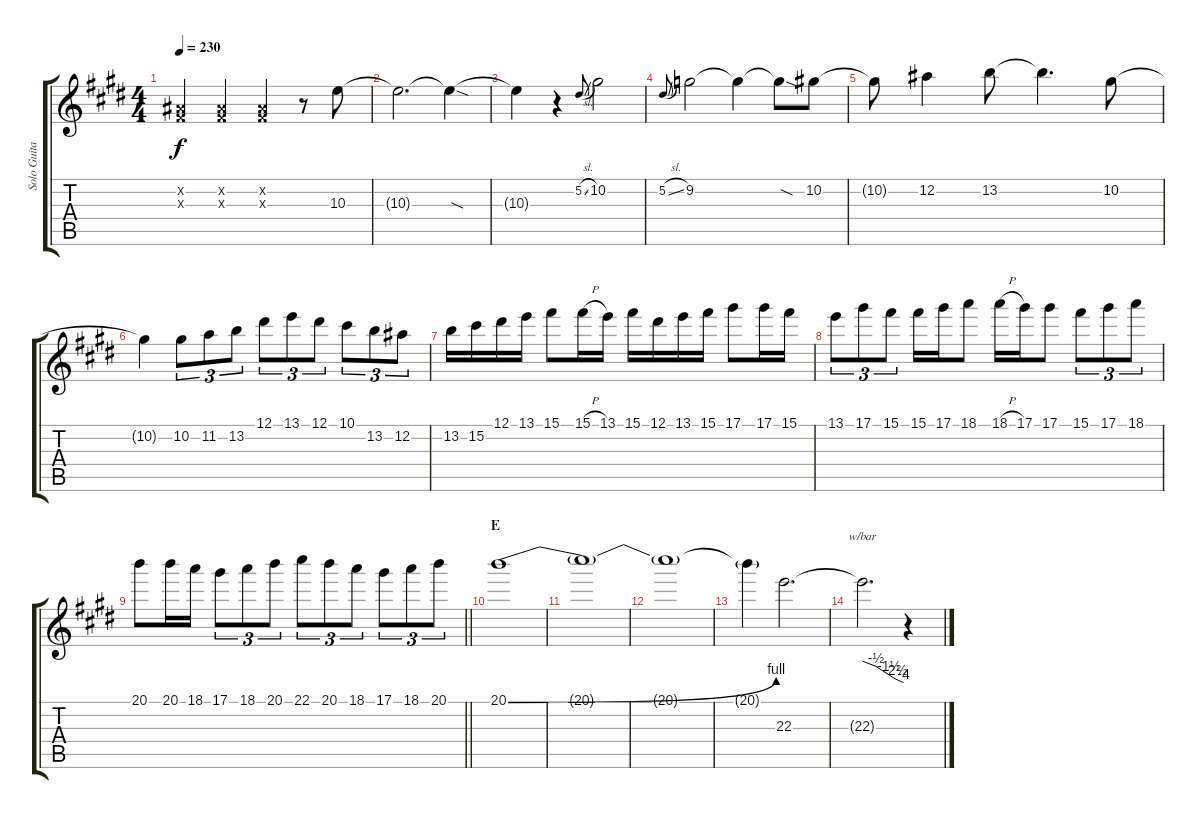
\track ("Solo Guitar" "Solo Guita") {instrument distortionguitar}
\staff {score tabs}
\tuning (Eb4 Bb3 Gb3 Db3 Ab2 Db2) {hide}
\ts (4 4)
\tempo 230
\clef g2
\ks e
(0.2{x} 0.3{x}).4{dy f} (0.2{x} 0.3{x}).4 (0.2{x} 0.3{x}).4 r.8 10.3.8 |
10.3{t}.2{d} 10.3{sod t}.4 |
10.3{t}.4 r.4 5.2{sl}.8{gr onbeat} 10.2.2 |
5.2{sl}.8{gr onbeat} 9.2.2 9.2{t}.4 9.2{sod t}.8 10.2.8 |
10.2{t}.8 12.2.4 13.2.8 13.2{t}.4{d} 10.2.8 |
10.2{t}.4 10.2.8{tu (3 2)} 11.2.8{tu (3 2)} 13.2.8{tu (3 2)} 12.1.8{tu (3 2)} 13.1.8{tu (3 2)} 12.1.8{tu (3 2)} 10.1.8{tu (3 2)} 13.2.8{tu (3 2)} 12.2.8{tu (3 2)} |
13.2.16 15.2.16 12.1.16 13.1.16 15.1.8 15.1{h}.16 13.1.16 15.1.16 12.1.16 13.1.16 15.1.16 17.1.8 17.1.16 15.1.16 |
13.1.8{tu (3 2)} 17.1.8{tu (3 2)} 15.1.8{tu (3 2)} 15.1.16 17.1.16 18.1.8 18.1{h}.16 17.1.16 17.1.8 15.1.8{tu (3 2)} 17.1.8{tu (3 2)} 18.1.8{tu (3 2)} |
\barLineRight lightlight
20.1.8 20.1.16 18.1.16 17.1.8{tu (3 2)} 18.1.8{tu (3 2)} 20.1.8{tu (3 2)} 22.1.8{tu (3 2)} 20.1.8{tu (3 2)} 18.1.8{tu (3 2)} 17.1.8{tu (3 2)} 18.1.8{tu (3 2)} 20.1.8{tu (3 2)} |
\section ("" "E")
20.1{be (bend 0 0 60 4)}.1 |
20.1{t}.1 |
20.1{t}.1 |
20.1{t}.4 22.3.2{d} |
22.3{t}.2{d tbe (custom default 0 0 20 -2 39 -6 48 -10 60 -16)} r.4
